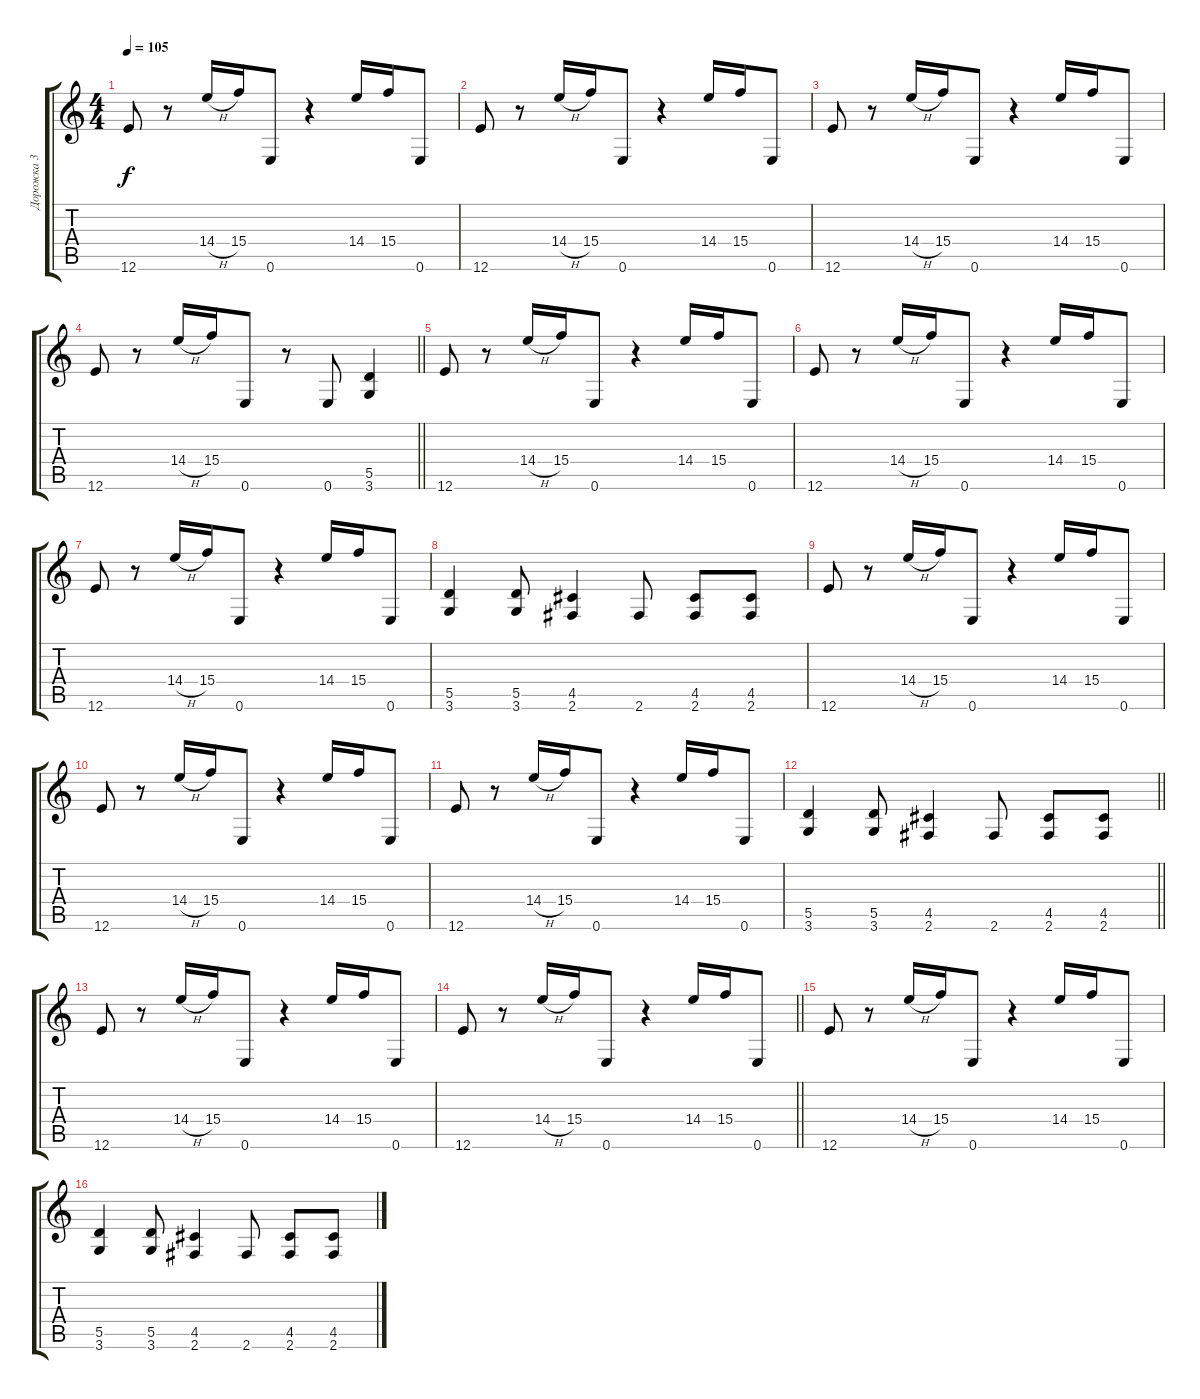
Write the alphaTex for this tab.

\track ("Дорожка 3" "Дорожка 3") {instrument distortionguitar}
\staff {score tabs}
\tuning (E4 B3 G3 D3 A2 E2) {hide}
\ts (4 4)
\section ("" "")
\tempo 105
\clef g2
\ks c
12.6.8{dy f} r.8 14.4{h}.16 15.4.16 0.6.8 r.4 14.4.16 15.4.16 0.6.8 |
12.6.8 r.8 14.4{h}.16 15.4.16 0.6.8 r.4 14.4.16 15.4.16 0.6.8 |
12.6.8 r.8 14.4{h}.16 15.4.16 0.6.8 r.4 14.4.16 15.4.16 0.6.8 |
\barLineRight lightlight
12.6.8 r.8 14.4{h}.16 15.4.16 0.6.8 r.8 0.6.8 (5.5 3.6).4 |
\section ("" "")
12.6.8 r.8 14.4{h}.16 15.4.16 0.6.8 r.4 14.4.16 15.4.16 0.6.8 |
12.6.8 r.8 14.4{h}.16 15.4.16 0.6.8 r.4 14.4.16 15.4.16 0.6.8 |
12.6.8 r.8 14.4{h}.16 15.4.16 0.6.8 r.4 14.4.16 15.4.16 0.6.8 |
(5.5 3.6).4 (5.5 3.6).8 (4.5 2.6).4 2.6.8 (4.5 2.6).8 (4.5 2.6).8 |
12.6.8 r.8 14.4{h}.16 15.4.16 0.6.8 r.4 14.4.16 15.4.16 0.6.8 |
12.6.8 r.8 14.4{h}.16 15.4.16 0.6.8 r.4 14.4.16 15.4.16 0.6.8 |
12.6.8 r.8 14.4{h}.16 15.4.16 0.6.8 r.4 14.4.16 15.4.16 0.6.8 |
\barLineRight lightlight
(5.5 3.6).4 (5.5 3.6).8 (4.5 2.6).4 2.6.8 (4.5 2.6).8 (4.5 2.6).8 |
\section ("" "")
12.6.8 r.8 14.4{h}.16 15.4.16 0.6.8 r.4 14.4.16 15.4.16 0.6.8 |
\barLineRight lightlight
12.6.8 r.8 14.4{h}.16 15.4.16 0.6.8 r.4 14.4.16 15.4.16 0.6.8 |
12.6.8 r.8 14.4{h}.16 15.4.16 0.6.8 r.4 14.4.16 15.4.16 0.6.8 |
(5.5 3.6).4 (5.5 3.6).8 (4.5 2.6).4 2.6.8 (4.5 2.6).8 (4.5 2.6).8
